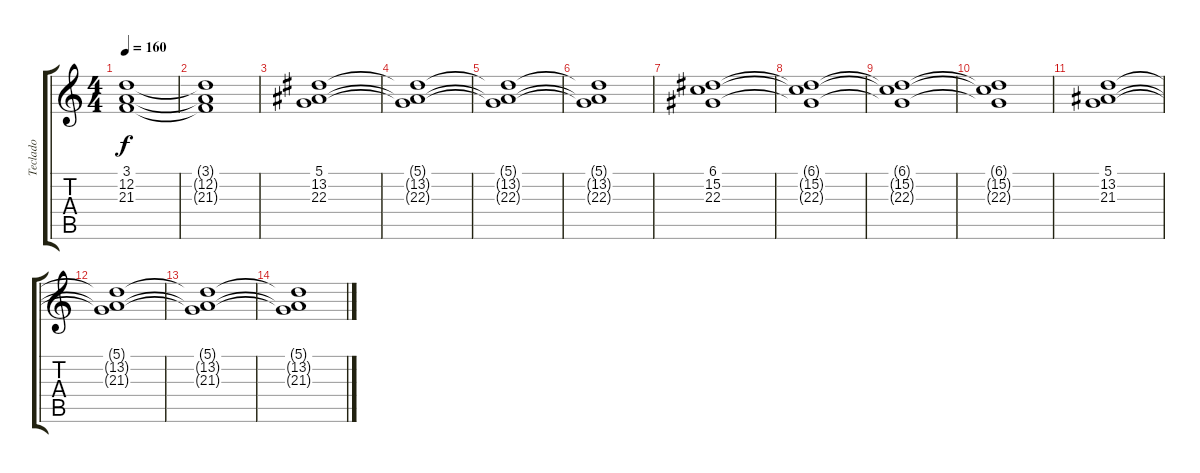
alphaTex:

\track ("Teclado" "Teclado") {instrument stringensemble1}
\staff {score tabs}
\tuning (D4 A3 F3 C3 G2 D2) {hide}
\ts (4 4)
\tempo 160
\clef g2
\ks c
(3.1{t} 12.2{t} 21.3{t}).1{dy f} |
(3.1{t} 12.2{t} 21.3{t}).1 |
(5.1 13.2 22.3).1 |
(5.1{t} 13.2{t} 22.3{t}).1 |
(5.1{t} 13.2{t} 22.3{t}).1 |
(5.1{t} 13.2{t} 22.3{t}).1 |
(6.1 15.2 22.3).1 |
(6.1{t} 15.2{t} 22.3{t}).1 |
(6.1{t} 15.2{t} 22.3{t}).1 |
(6.1{t} 15.2{t} 22.3{t}).1 |
(5.1 13.2 21.3).1 |
(5.1{t} 13.2{t} 21.3{t}).1 |
(5.1{t} 13.2{t} 21.3{t}).1 |
(5.1{t} 13.2{t} 21.3{t}).1
